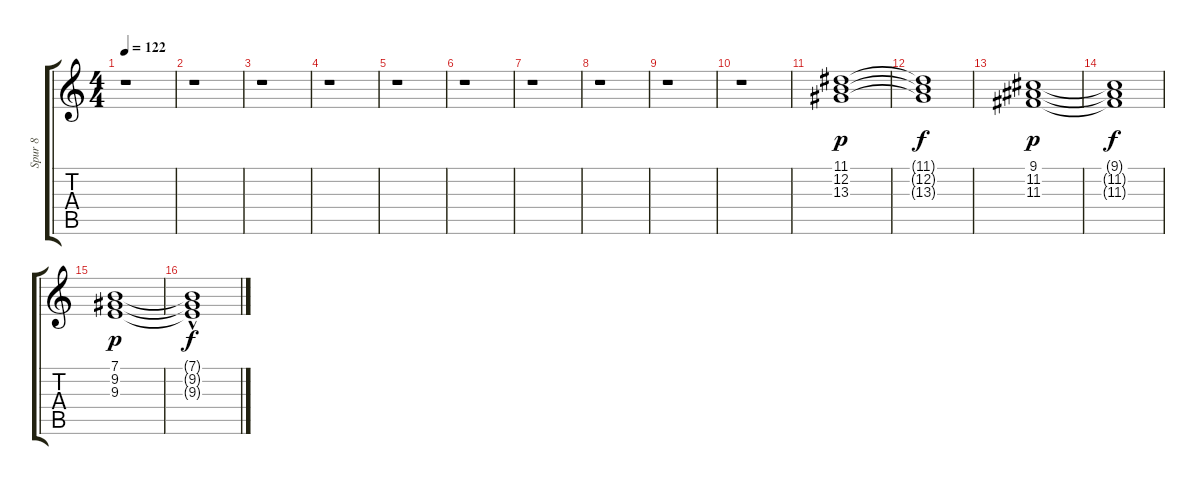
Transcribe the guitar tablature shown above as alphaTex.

\track ("Spur 8" "Spur 8") {instrument synthstrings1}
\staff {score tabs}
\tuning (E4 B3 G3 D3 A2 E2) {hide}
\ts (4 4)
\tempo 122
\clef g2
\ks c
r.1{dy p} |
r.1 |
r.1 |
r.1 |
r.1 |
r.1 |
r.1 |
r.1 |
r.1 |
r.1 |
(11.1 12.2 13.3).1 |
(11.1{t} 12.2{t} 13.3{t}).1{dy f} |
(9.1 11.2 11.3).1{dy p} |
(9.1{t} 11.2{t} 11.3{t}).1{dy f} |
(7.1 9.2 9.3).1{dy p} |
(7.1{hac t} 9.2{t} 9.3{t}).1{dy f}
